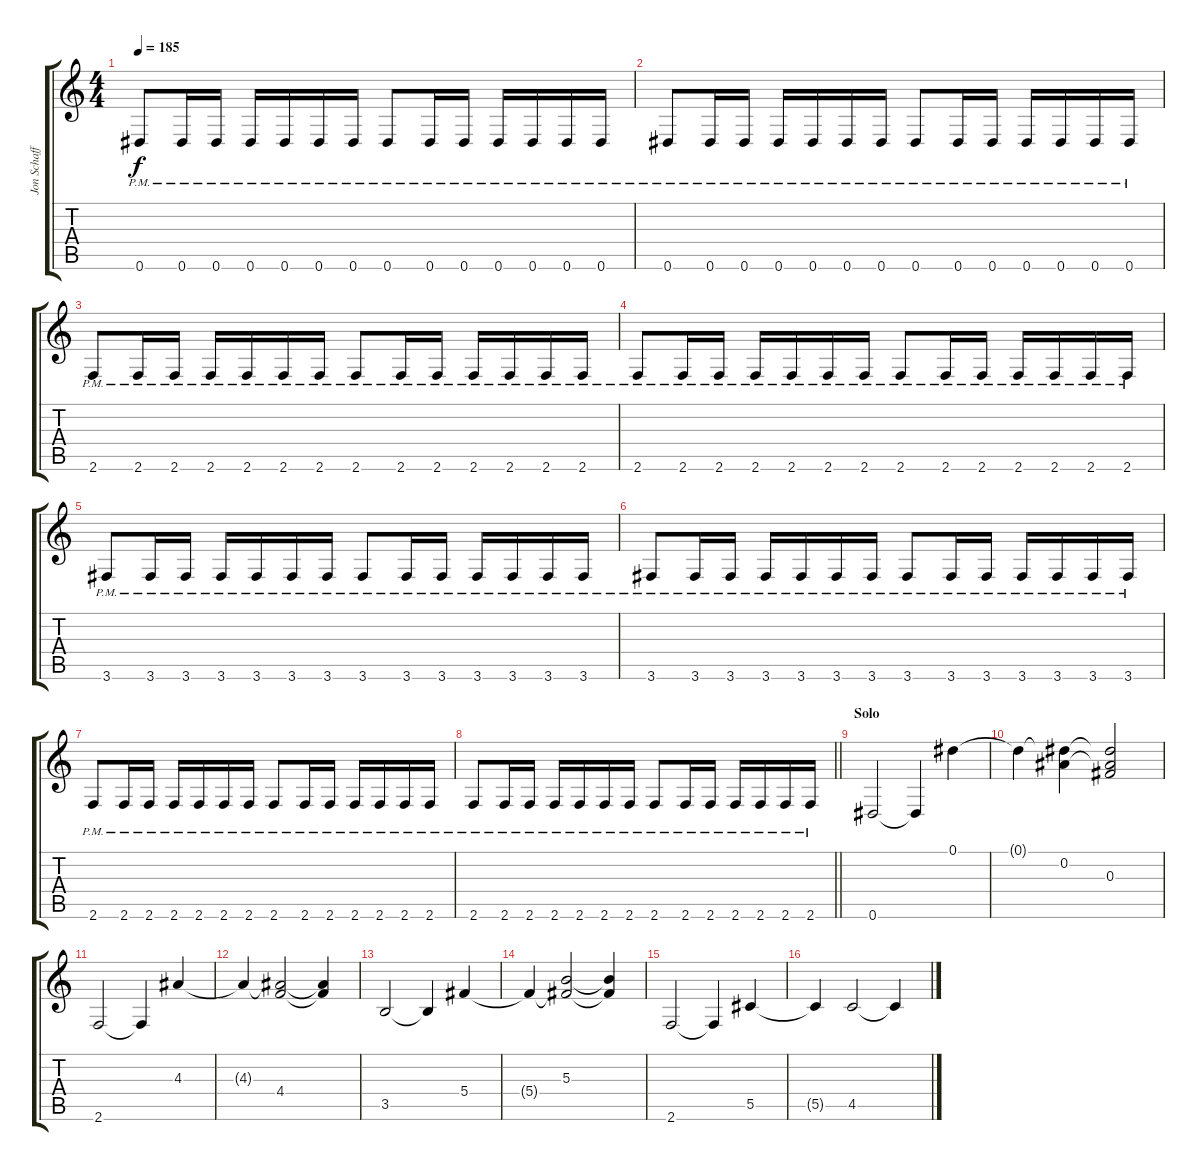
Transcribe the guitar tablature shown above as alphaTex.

\track ("Jon Schaffer" "Jon Schaff") {instrument overdrivenguitar}
\staff {score tabs}
\tuning (Eb4 Bb3 Gb3 Db3 Ab2 Eb2) {hide}
\ts (4 4)
\tempo 185
\clef g2
\ks c
0.6{pm}.8{dy f} 0.6{pm}.16 0.6{pm}.16 0.6{pm}.16 0.6{pm}.16 0.6{pm}.16 0.6{pm}.16 0.6{pm}.8 0.6{pm}.16 0.6{pm}.16 0.6{pm}.16 0.6{pm}.16 0.6{pm}.16 0.6{pm}.16 |
0.6{pm}.8 0.6{pm}.16 0.6{pm}.16 0.6{pm}.16 0.6{pm}.16 0.6{pm}.16 0.6{pm}.16 0.6{pm}.8 0.6{pm}.16 0.6{pm}.16 0.6{pm}.16 0.6{pm}.16 0.6{pm}.16 0.6{pm}.16 |
2.6{pm}.8 2.6{pm}.16 2.6{pm}.16 2.6{pm}.16 2.6{pm}.16 2.6{pm}.16 2.6{pm}.16 2.6{pm}.8 2.6{pm}.16 2.6{pm}.16 2.6{pm}.16 2.6{pm}.16 2.6{pm}.16 2.6{pm}.16 |
2.6{pm}.8 2.6{pm}.16 2.6{pm}.16 2.6{pm}.16 2.6{pm}.16 2.6{pm}.16 2.6{pm}.16 2.6{pm}.8 2.6{pm}.16 2.6{pm}.16 2.6{pm}.16 2.6{pm}.16 2.6{pm}.16 2.6{pm}.16 |
3.6{pm}.8 3.6{pm}.16 3.6{pm}.16 3.6{pm}.16 3.6{pm}.16 3.6{pm}.16 3.6{pm}.16 3.6{pm}.8 3.6{pm}.16 3.6{pm}.16 3.6{pm}.16 3.6{pm}.16 3.6{pm}.16 3.6{pm}.16 |
3.6{pm}.8 3.6{pm}.16 3.6{pm}.16 3.6{pm}.16 3.6{pm}.16 3.6{pm}.16 3.6{pm}.16 3.6{pm}.8 3.6{pm}.16 3.6{pm}.16 3.6{pm}.16 3.6{pm}.16 3.6{pm}.16 3.6{pm}.16 |
2.6{pm}.8 2.6{pm}.16 2.6{pm}.16 2.6{pm}.16 2.6{pm}.16 2.6{pm}.16 2.6{pm}.16 2.6{pm}.8 2.6{pm}.16 2.6{pm}.16 2.6{pm}.16 2.6{pm}.16 2.6{pm}.16 2.6{pm}.16 |
\barLineRight lightlight
2.6{pm}.8 2.6{pm}.16 2.6{pm}.16 2.6{pm}.16 2.6{pm}.16 2.6{pm}.16 2.6{pm}.16 2.6{pm}.8 2.6{pm}.16 2.6{pm}.16 2.6{pm}.16 2.6{pm}.16 2.6{pm}.16 2.6{pm}.16 |
\section ("" "Solo")
0.6.2 0.6{t}.4 0.1.4 |
0.1{t}.4 (0.1{t} 0.2).4 (0.1{t} 0.2{t} 0.3).2 |
2.6.2 2.6{t}.4 4.3.4 |
4.3{t}.4 (4.3{t} 4.4).2 (4.3{t} 4.4{t}).4 |
3.5.2 3.5{t}.4 5.4.4 |
5.4{t}.4 (5.3 5.4{t}).2 (5.3{t} 5.4{t}).4 |
2.6.2 2.6{t}.4 5.5.4 |
5.5{t}.4 4.5.2 4.5{t}.4
